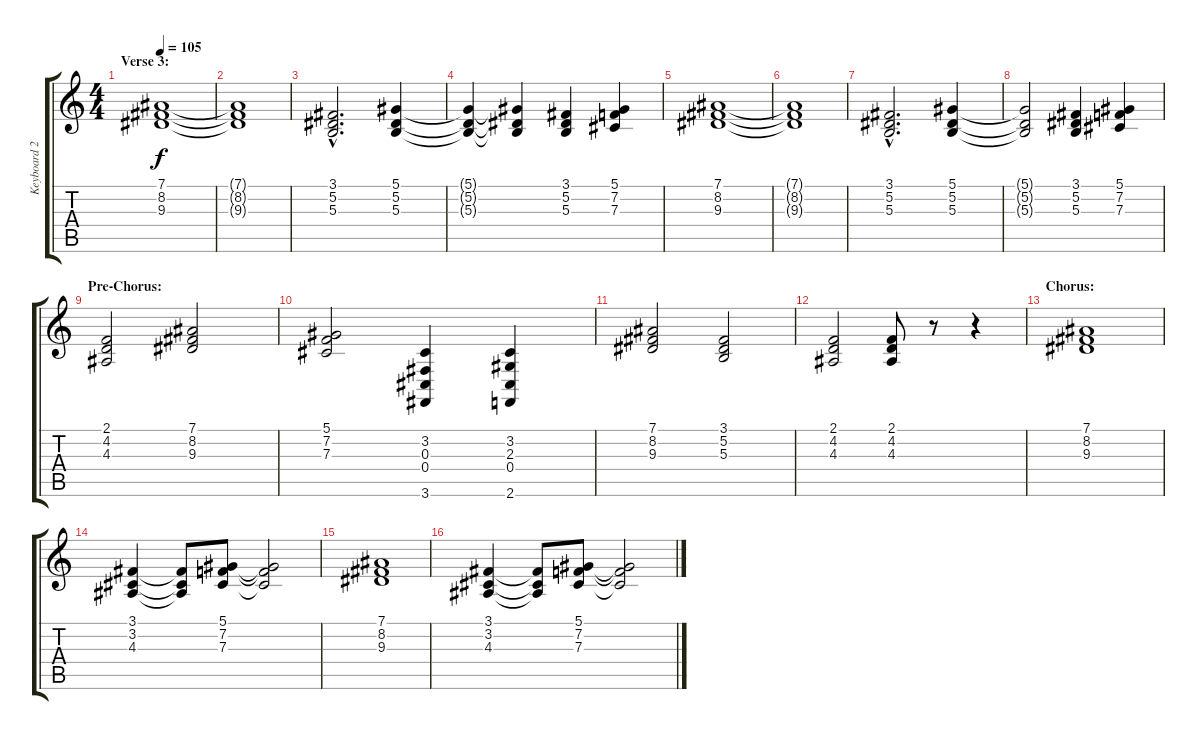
\track ("Keyboard 2" "Keyboard 2") {instrument stringensemble1}
\staff {score tabs}
\tuning (Eb4 Bb3 Gb3 Db3 Ab2 Eb2) {hide}
\ts (4 4)
\section ("" "Verse 3:")
\tempo 105
\clef g2
\ks c
(7.1 8.2 9.3).1{dy f} |
(7.1{t} 8.2{t} 9.3{t}).1 |
(3.1{hac} 5.2{hac} 5.3{hac}).2{d} (5.1 5.2 5.3).4 |
(5.1{t} 5.2{t} 5.3{t}).4 (5.1{t} 5.2{t} 5.3{t}).4 (3.1 5.2 5.3).4 (5.1 7.2 7.3).4 |
(7.1 8.2 9.3).1 |
(7.1{t} 8.2{t} 9.3{t}).1 |
(3.1{hac} 5.2{hac} 5.3{hac}).2{d} (5.1 5.2 5.3).4 |
(5.1{t} 5.2{t} 5.3{t}).2 (3.1 5.2 5.3).4 (5.1 7.2 7.3).4 |
\section ("" "Pre-Chorus:")
(2.1 4.2 4.3).2 (7.1 8.2 9.3).2 |
(5.1 7.2 7.3).2 (3.2 0.3 0.4 3.6).4 (3.2 2.3 0.4 2.6).4 |
(7.1 8.2 9.3).2 (3.1 5.2 5.3).2 |
(2.1 4.2 4.3).2 (2.1 4.2 4.3).8 r.8 r.4 |
\section ("" "Chorus:")
(7.1 8.2 9.3).1 |
(3.1 3.2 4.3).4 (3.1{t} 3.2{t} 4.3{t}).8 (5.1 7.2 7.3).8 (5.1{t} 7.2{t} 7.3{t}).2 |
(7.1 8.2 9.3).1 |
(3.1 3.2 4.3).4 (3.1{t} 3.2{t} 4.3{t}).8 (5.1 7.2 7.3).8 (5.1{t} 7.2{t} 7.3{t}).2
